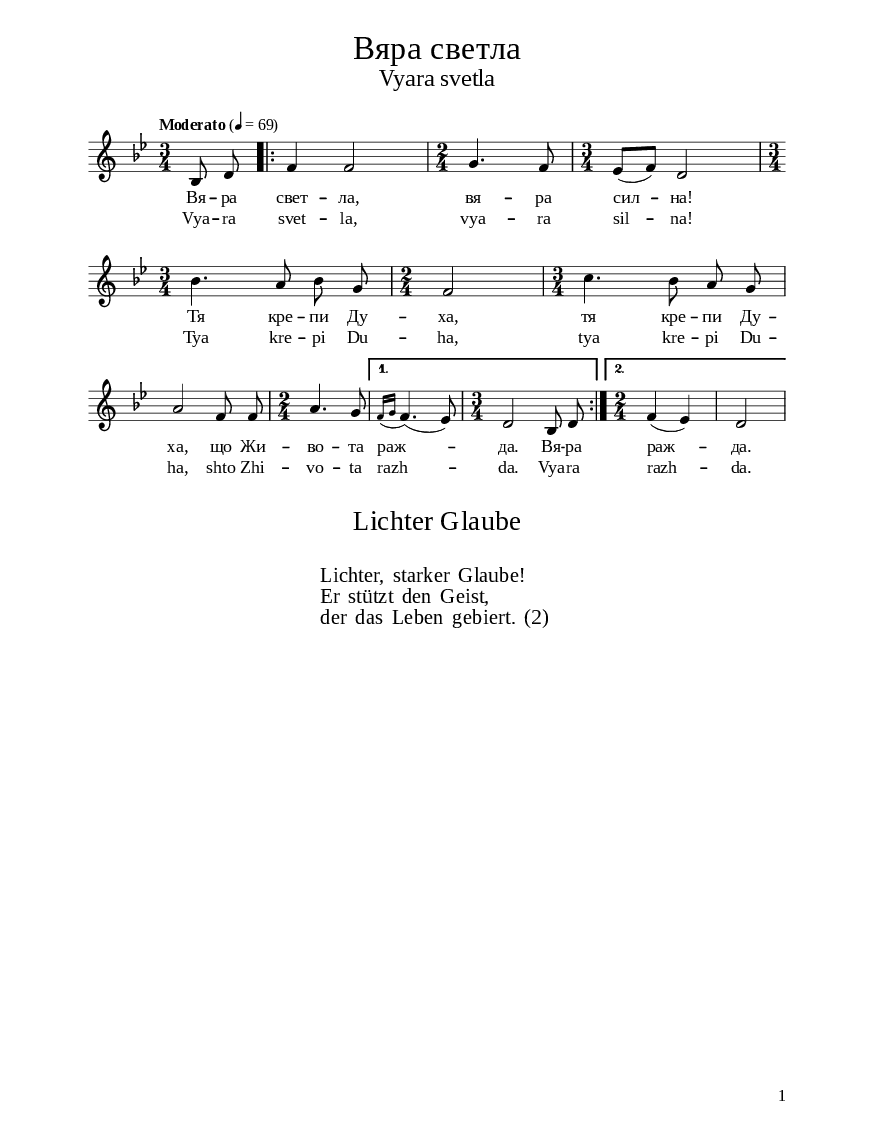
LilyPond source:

\version "2.22.1"

% include paper part and global functions
\include "include/globals.ily"

\bookpart {
  \include "include/bookpart-paper.ily"
  \score {
    \include "include/score-layout.ily"

    \new Voice \absolute {
      \clef treble
      \key bes \major
      \time 3/4
      \tempoFunc "Moderato" 4 "69"
      \autoBeamOff
      \partial 4
      bes8  d'8 |
      \repeat volta 2 {
        f'4  % 2
        f'2 | % 3
        \time 2/4  % 3
        g'4.  f'8 | \time 3/4 es'8 ( [  f'8 ) ] % 4

        d'2 | % 5
        \time 3/4  | \break % 5
        bes'4.  a'8 bes'8  g'8 
        | % 6
        \time 2/4  | % 6
        f'2 | % 7
        \time 3/4  | % 7
        c''4. bes'8  a'8  g'8 |  \break % 8
        a'2 f'8  f'8 |  \time 2/4 a'4.  g'8 |

      }
      \alternative {
        {
          \grace {  f'16 ( [  g'16 ] }  f'4. ) (
          es'8 ) | % 11
          \time 3/4 d'2  bes8 d'8
        }
        { \time 2/4 f'4 (es') | d'2 | }
      }

    }

    \addlyrics {Вя -- ра свет -- ла, вя -- ра сил
      -- на! Тя кре -- пи Ду -- ха, тя
      кре -- пи Ду -- ха, що Жи -- во --
      та раж -- да. Вя -- ра раж -- да.}
    \addlyrics {Vya -- ra svet -- la, vya -- ra sil
      -- na! Tya kre -- pi Du -- ha, tya
      kre -- pi Du -- ha, shto Zhi -- vo --
      ta razh -- da. Vya -- ra razh -- da.}

    \header {
      title = \titleFunc "Вяра светла" "Vyara svetla"
    }

    \midi{}

  } % score



  % include foreign translation(s) of the song
\version "2.22.1"

\markup \fill-line { \fontsize #deTitleFontSize "Lichter Glaube" }
\markup \null
\markup \null
\markup \fontsize #deCoupletFontSize {
  \hspace #21
  \override #`(baseline-skip . ,deCoupletBaselineSkip)
%  \override #'(baseline-skip . 2)

  \column {
    \line { " " }

  \line { " "Lichter, starker Glaube!}

  \line { " "Er stützt den Geist, }

  \line { " "der das Leben gebiert. (2)}

  }
}


} % bookpart

% Più mosso
%
